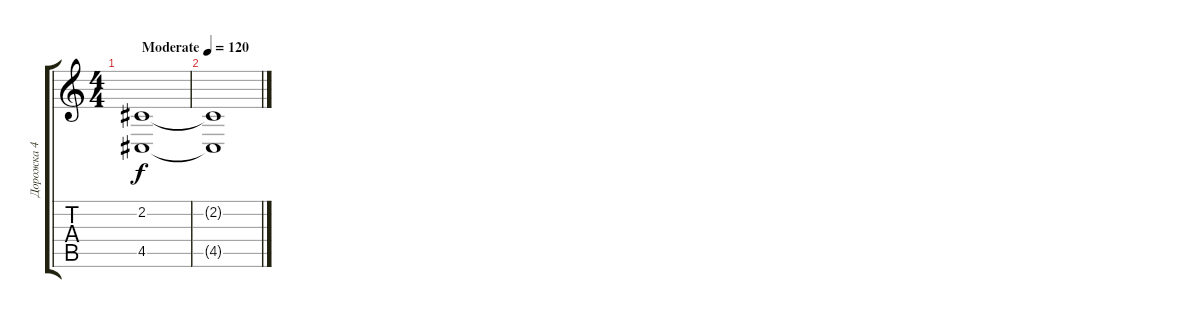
\track ("Дорожка 4" "Дорожка 4") {instrument lead1square}
\staff {score tabs}
\tuning (E4 B3 G3 D3 A2 E2) {hide}
\ts (4 4)
\tempo (120 "Moderate")
\clef g2
\ks c
(2.2 4.5).1{dy f instrument applause} |
(2.2{t} 4.5{t}).1
